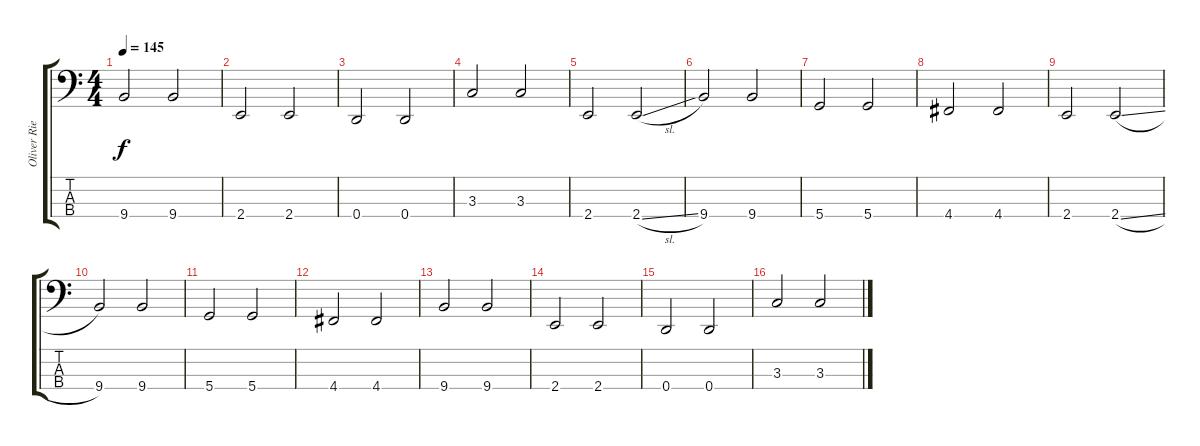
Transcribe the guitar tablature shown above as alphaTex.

\track ("Oliver Riedel" "Oliver Rie") {instrument electricbassfinger}
\staff {score tabs}
\tuning (G2 D2 A1 D1) {hide}
\ts (4 4)
\tempo 145
\clef f4
\ks c
9.4.2{dy f} 9.4.2 |
2.4.2 2.4.2 |
0.4.2 0.4.2 |
3.3.2 3.3.2 |
2.4.2 2.4{sl}.2 |
9.4.2 9.4.2 |
5.4.2 5.4.2 |
4.4.2 4.4.2 |
2.4.2 2.4{sl}.2 |
9.4.2 9.4.2 |
5.4.2 5.4.2 |
4.4.2 4.4.2 |
9.4.2 9.4.2 |
2.4.2 2.4.2 |
0.4.2 0.4.2 |
3.3.2 3.3.2
